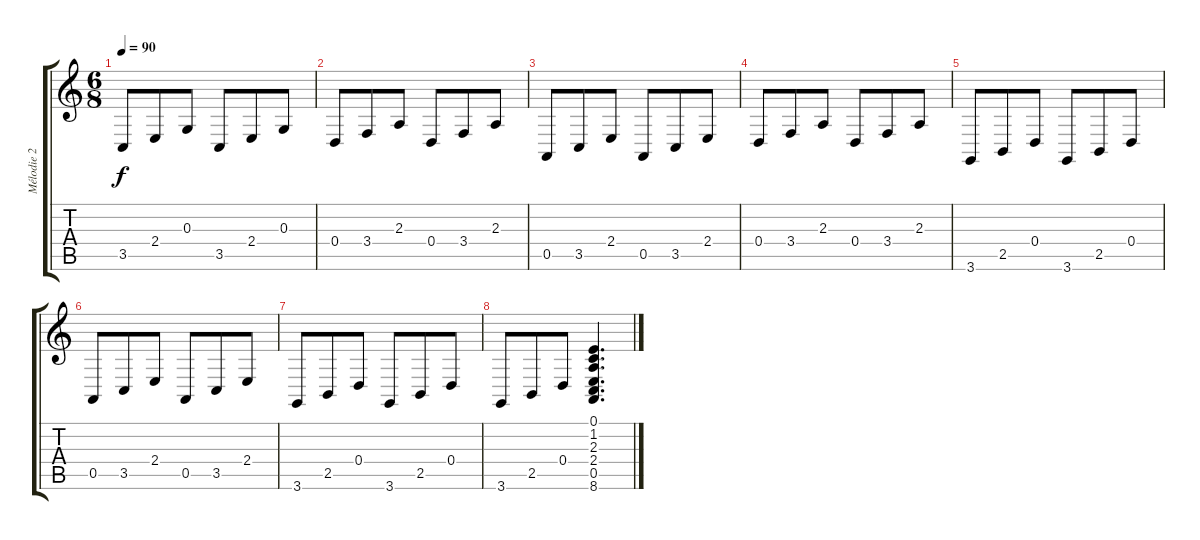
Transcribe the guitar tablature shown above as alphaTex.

\track ("Mélodie 2" "Mélodie 2") {solo instrument electricgrandpiano}
\staff {score tabs}
\tuning (E4 B3 G3 D3 A2 E2) {hide}
\ts (6 8)
\tempo 90
\clef g2
\ks c
3.5.8{dy f} 2.4.8 0.3.8 3.5.8 2.4.8 0.3.8 |
0.4.8 3.4.8 2.3.8 0.4.8 3.4.8 2.3.8 |
0.5.8 3.5.8 2.4.8 0.5.8 3.5.8 2.4.8 |
0.4.8 3.4.8 2.3.8 0.4.8 3.4.8 2.3.8 |
3.6.8 2.5.8 0.4.8 3.6.8 2.5.8 0.4.8 |
0.5.8 3.5.8 2.4.8 0.5.8 3.5.8 2.4.8 |
3.6.8 2.5.8 0.4.8 3.6.8 2.5.8 0.4.8 |
3.6.8 2.5.8 0.4.8 (0.1 1.2 2.3 2.4 0.5 8.6).4{d}
